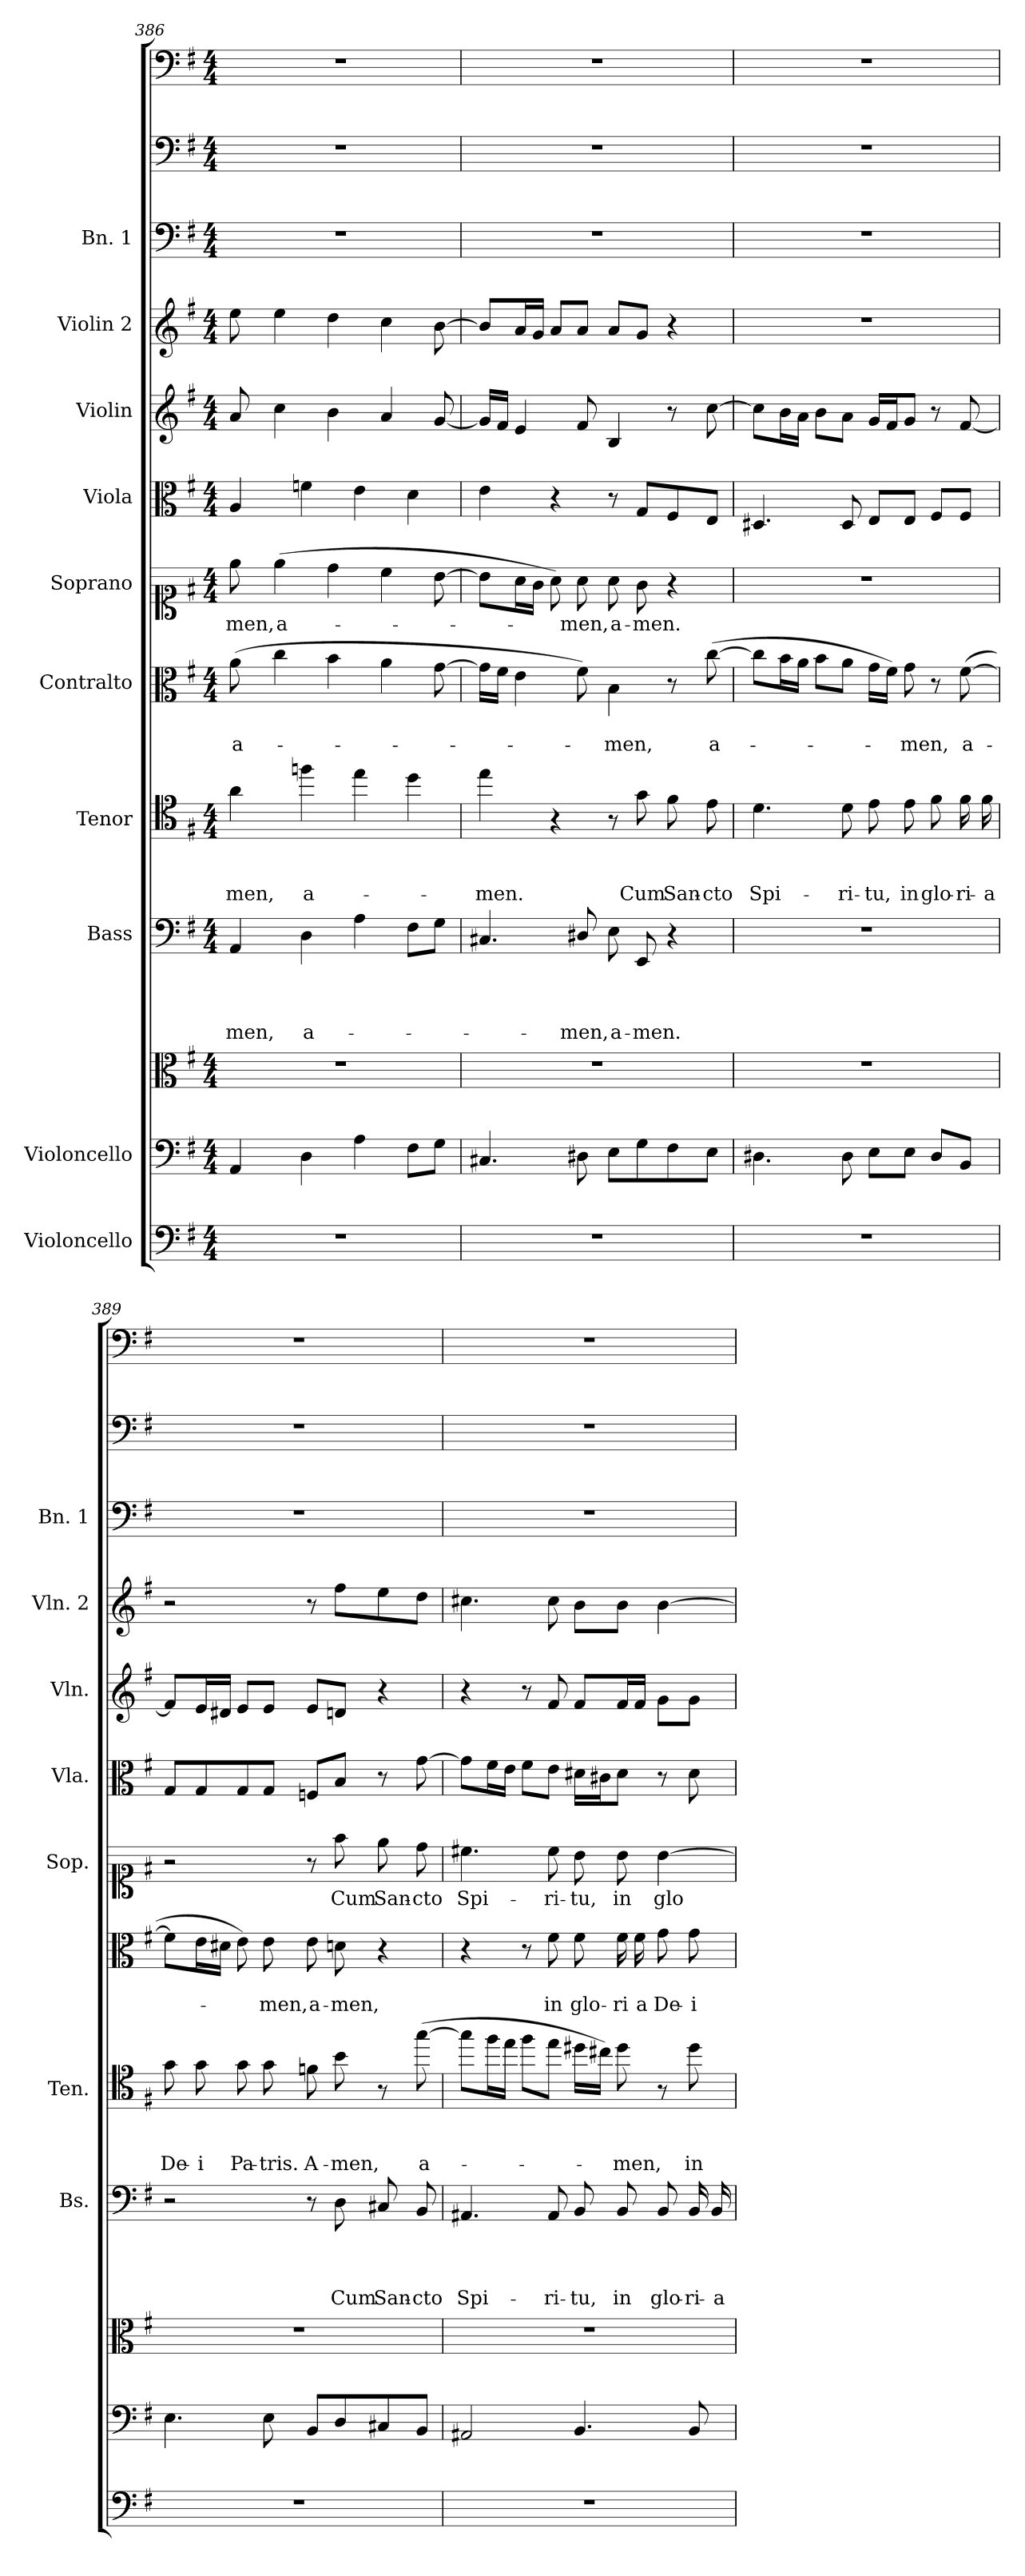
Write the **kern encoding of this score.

**kern	**kern	**kern	**kern	**text	**text	**text	**text	**kern	**text	**text	**text	**kern	**text	**text	**kern	**text	**kern	**kern	**kern	**kern	**kern	**kern
*part13	*part12	*part11	*part10	*part10	*part10	*part10	*part10	*part9	*part9	*part9	*part9	*part8	*part8	*part8	*part7	*part7	*part6	*part5	*part4	*part3	*part2	*part1
*staff13	*staff12	*staff11	*staff10	*staff10	*staff10	*staff10	*staff10	*staff9	*staff9	*staff9	*staff9	*staff8	*staff8	*staff8	*staff7	*staff7	*staff6	*staff5	*staff4	*staff3	*staff2	*staff1
*I"Violoncello	*I"Violoncello	*	*I"Bass	*	*	*	*	*I"Tenor	*	*	*	*I"Contralto	*	*	*I"Soprano	*	*I"Viola	*I"Violin	*I"Violin 2	*I"Bn. 1	*	*
*	*	*	*I'Bs.	*	*	*	*	*I'Ten.	*	*	*	*	*	*	*I'Sop.	*	*I'Vla.	*I'Vln.	*I'Vln. 2	*I'Bn. 1	*	*
!!LO:PB:g=z
*clefF4	*clefF4	*clefC3	*clefF4	*	*	*	*	*clefC4	*	*	*	*clefC3	*	*	*clefC1	*	*clefC3	*clefG2	*clefG2	*clefF4	*clefF4	*clefF4
*	*	*	*	*	*	*	*	*ITrd7c12	*	*	*	*	*	*	*	*	*	*	*	*	*	*
*k[f#]	*k[f#]	*k[f#]	*k[f#]	*	*	*	*	*k[f#]	*	*	*	*k[f#]	*	*	*k[f#]	*	*k[f#]	*k[f#]	*k[f#]	*k[f#]	*k[f#]	*k[f#]
*G:	*G:	*G:	*G:	*	*	*	*	*G:	*	*	*	*G:	*	*	*G:	*	*G:	*G:	*G:	*G:	*G:	*G:
*M4/4	*M4/4	*M4/4	*M4/4	*	*	*	*	*M4/4	*	*	*	*M4/4	*	*	*M4/4	*	*M4/4	*M4/4	*M4/4	*M4/4	*M4/4	*M4/4
=386	=386	=386	=386	=386	=386	=386	=386	=386	=386	=386	=386	=386	=386	=386	=386	=386	=386	=386	=386	=386	=386	=386
*	*^	*	*	*	*	*	*	*	*	*	*	*	*	*	*	*	*	*	*	*	*	*
!	!	!	!	!	!	!	!	!LO:LY:b	!	!	!	!LO:LY:b	!	!	!LO:LY:b	!	!LO:LY:b	!	!	!	!	!	!
1r	4AA/	1ryy	1r	4AA/	.	.	.	-men,	4A\	.	.	-men,	(>8a\	.	a-	8ee\	-men,	4A/	8a/	8ee\	1r	1r	1r
!	!	!	!	!	!	!	!	!	!	!	!	!	!	!	!	!	!LO:LY:b	!	!	!	!	!	!
.	.	.	.	.	.	.	.	.	.	.	.	.	4cc\	.	.	(>4ee\	a-	.	4cc\	4ee\	.	.	.
!	!	!	!	!	!	!	!	!LO:LY:b	!	!	!	!LO:LY:b	!	!	!	!	!	!	!	!	!	!	!
.	4D\	.	.	4D\	.	.	.	a-	4fn\	.	.	a-	.	.	.	.	.	4fn\	.	.	.	.	.
.	.	.	.	.	.	.	.	.	.	.	.	.	4b\	.	.	4dd\	.	.	4b\	4dd\	.	.	.
.	4A\	.	.	4A\	.	.	.	.	4e\	.	.	.	.	.	.	.	.	4e\	.	.	.	.	.
.	.	.	.	.	.	.	.	.	.	.	.	.	4a\	.	.	4cc\	.	.	4a/	4cc\	.	.	.
.	8F#i\L	.	.	8F#\L	.	.	.	.	4d\	.	.	.	.	.	.	.	.	4d\	.	.	.	.	.
.	8G\J	.	.	8G\J	.	.	.	.	.	.	.	.	[>8g\	.	.	[>8b\	.	.	[<8g/	[>8b\	.	.	.
=387	=387	=387	=387	=387	=387	=387	=387	=387	=387	=387	=387	=387	=387	=387	=387	=387	=387	=387	=387	=387	=387	=387	=387
!	!	!	!	!	!	!	!	!	!	!	!	!LO:LY:b	!	!	!	!	!	!	!	!	!	!	!
1r	4.C#X/	1ryy	1r	4.C#X/	.	.	.	.	4e\	.	.	-men.	16g\LL]	.	.	8b\L]	.	4e\	16g/LL]	8b/L]	1r	1r	1r
.	.	.	.	.	.	.	.	.	.	.	.	.	16f#\JJ	.	.	.	.	.	16f#/JJ	.	.	.	.
.	.	.	.	.	.	.	.	.	.	.	.	.	4e\	.	.	16a\L	.	.	4e/	16a/L	.	.	.
.	.	.	.	.	.	.	.	.	.	.	.	.	.	.	.	16g\JJ	.	.	.	16g/JJ	.	.	.
.	.	.	.	.	.	.	.	.	4r	.	.	.	.	.	.	8a\)	.	4r	.	8a/L	.	.	.
!	!	!	!	!	!	!	!	!LO:LY:b	!	!	!	!	!	!	!	!	!LO:LY:b	!	!	!	!	!	!
.	8D#X\	.	.	8D#X/	.	.	.	-men,	.	.	.	.	8f#\)	.	.	8a\	-men,	.	8f#/	8a/J	.	.	.
!	!	!	!	!	!	!	!	!LO:LY:b	!	!	!	!	!	!	!LO:LY:b	!	!LO:LY:b	!	!	!	!	!	!
.	8E\L	.	.	8E\	.	.	.	a-	8r	.	.	.	4B\	.	-men,	8a\	a-	8r	4B/	8a/L	.	.	.
!	!	!	!	!	!	!	!	!LO:LY:b	!	!	!	!LO:LY:b	!	!	!	!	!LO:LY:b	!	!	!	!	!	!
.	8G\	.	.	8EE/	.	.	.	-men.	8G\	.	.	Cum	.	.	.	8g\	-men.	8G/L	.	8g/J	.	.	.
!	!	!	!	!	!	!	!	!	!	!	!	!LO:LY:b	!	!	!	!	!	!	!	!	!	!	!
.	8F#\	.	.	4r	.	.	.	.	8F#\	.	.	San-	8r	.	.	4r	.	8F#/	8r	4r	.	.	.
!	!	!	!	!	!	!	!	!	!	!	!	!LO:LY:b	!	!	!LO:LY:b	!	!	!	!	!	!	!	!
.	8E\J	.	.	.	.	.	.	.	8E\	.	.	-cto	(>[>8cc\	.	a-	.	.	8E/J	[>8cc\	.	.	.	.
=388	=388	=388	=388	=388	=388	=388	=388	=388	=388	=388	=388	=388	=388	=388	=388	=388	=388	=388	=388	=388	=388	=388	=388
!	!	!	!	!	!	!	!	!	!	!	!	!LO:LY:b	!	!	!	!	!	!	!	!	!	!	!
1r	4.D#X\	1ryy	1r	1r	.	.	.	.	4.D\	.	.	Spi-	8cc\L]	.	.	1r	.	4.D#X/	8cc\L]	1r	1r	1r	1r
.	.	.	.	.	.	.	.	.	.	.	.	.	16b\L	.	.	.	.	.	16b\L	.	.	.	.
.	.	.	.	.	.	.	.	.	.	.	.	.	16a\JJ	.	.	.	.	.	16a\JJ	.	.	.	.
.	.	.	.	.	.	.	.	.	.	.	.	.	8b\L	.	.	.	.	.	8b\L	.	.	.	.
!	!	!	!	!	!	!	!	!	!	!	!	!LO:LY:b	!	!	!	!	!	!	!	!	!	!	!
.	8D#\	.	.	.	.	.	.	.	8D\	.	.	-ri-	8a\J	.	.	.	.	8D#/	8a\J	.	.	.	.
!	!	!	!	!	!	!	!	!	!	!	!	!LO:LY:b	!	!	!	!	!	!	!	!	!	!	!
.	8E\L	.	.	.	.	.	.	.	8E\	.	.	-tu,	16g\LL	.	.	.	.	8E/L	16g/LL	.	.	.	.
.	.	.	.	.	.	.	.	.	.	.	.	.	16f#\JJ)	.	.	.	.	.	16f#/J	.	.	.	.
!	!	!	!	!	!	!	!	!	!	!	!	!LO:LY:b	!	!	!LO:LY:b	!	!	!	!	!	!	!	!
.	8E\J	.	.	.	.	.	.	.	8E\	.	.	in	8g\	.	-men,	.	.	8E/J	8g/J	.	.	.	.
!	!	!	!	!	!	!	!	!	!	!	!	!LO:LY:b	!	!	!	!	!	!	!	!	!	!	!
.	8D#i/L	.	.	.	.	.	.	.	8F#\	.	.	glo-	8r	.	.	.	.	8F#/L	8r	.	.	.	.
!	!	!	!	!	!	!	!	!	!	!	!	!LO:LY:b	!	!	!LO:LY:b	!	!	!	!	!	!	!	!
.	8BB/J	.	.	.	.	.	.	.	16F#\	.	.	-ri-	(>[>8f#\	.	a-	.	.	8F#/J	[<8f#/	.	.	.	.
!	!	!	!	!	!	!	!	!	!	!	!	!LO:LY:b	!	!	!	!	!	!	!	!	!	!	!
.	.	.	.	.	.	.	.	.	16F#\	.	.	-a	.	.	.	.	.	.	.	.	.	.	.
!!LO:PB:g=z
=389	=389	=389	=389	=389	=389	=389	=389	=389	=389	=389	=389	=389	=389	=389	=389	=389	=389	=389	=389	=389	=389	=389	=389
!	!	!	!	!	!	!	!	!	!	!	!	!LO:LY:b	!	!	!	!	!	!	!	!	!	!	!
1r	4.E\	1ryy	1r	2r	.	.	.	.	8G\	.	.	De-	8f#\L]	.	.	2r	.	8G/L	8f#/L]	2r	1r	1r	1r
!	!	!	!	!	!	!	!	!	!	!	!	!LO:LY:b	!	!	!	!	!	!	!	!	!	!	!
.	.	.	.	.	.	.	.	.	8G\	.	.	-i	16e\L	.	.	.	.	8G/	16e/L	.	.	.	.
.	.	.	.	.	.	.	.	.	.	.	.	.	16d#X\JJ	.	.	.	.	.	16d#X/JJ	.	.	.	.
!	!	!	!	!	!	!	!	!	!	!	!	!LO:LY:b	!	!	!	!	!	!	!	!	!	!	!
.	.	.	.	.	.	.	.	.	8G\	.	.	Pa-	8e\)	.	.	.	.	8G/	8e/L	.	.	.	.
!	!	!	!	!	!	!	!	!	!	!	!	!LO:LY:b	!	!	!LO:LY:b	!	!	!	!	!	!	!	!
.	8E\	.	.	.	.	.	.	.	8G\	.	.	-tris.	8e\	.	-men,	.	.	8G/J	8e/J	.	.	.	.
!	!	!	!	!	!	!	!	!	!	!	!	!LO:LY:b	!	!	!LO:LY:b	!	!	!	!	!	!	!	!
.	8BB/L	.	.	8r	.	.	.	.	8Fn\	.	.	A-	8e\	.	a-	8r	.	8Fn/L	8e/L	8r	.	.	.
!	!	!	!	!	!	!	!	!LO:LY:b	!	!	!	!LO:LY:b	!	!	!LO:LY:b	!	!LO:LY:b	!	!	!	!	!	!
.	8D/	.	.	8D\	.	.	.	Cum	8B\	.	.	-men,	8dn\	.	-men,	8ff#\	Cum	8B/J	8dn/J	8ff#\L	.	.	.
!	!	!	!	!	!	!	!	!LO:LY:b	!	!	!	!	!	!	!	!	!LO:LY:b	!	!	!	!	!	!
.	8C#X/	.	.	8C#X/	.	.	.	San-	8r	.	.	.	4r	.	.	8ee\	San-	8r	4r	8ee\	.	.	.
!	!	!	!	!	!	!	!	!LO:LY:b	!	!	!	!LO:LY:b	!	!	!	!	!LO:LY:b	!	!	!	!	!	!
.	8BB/J	.	.	8BB/	.	.	.	-cto	(>[>8g\	.	.	a-	.	.	.	8dd\	-cto	[>8g\	.	8dd\J	.	.	.
=390	=390	=390	=390	=390	=390	=390	=390	=390	=390	=390	=390	=390	=390	=390	=390	=390	=390	=390	=390	=390	=390	=390	=390
!	!	!	!	!	!	!	!	!LO:LY:b	!	!	!	!	!	!	!	!	!LO:LY:b	!	!	!	!	!	!
1r	2AA#X/	1ryy	1r	4.AA#X/	.	.	.	Spi-	8g\L]	.	.	.	4r	.	.	4.cc#X\	Spi-	8g\L]	4r	4.cc#X\	1r	1r	1r
.	.	.	.	.	.	.	.	.	16f#\L	.	.	.	.	.	.	.	.	16f#\L	.	.	.	.	.
.	.	.	.	.	.	.	.	.	16e\JJ	.	.	.	.	.	.	.	.	16e\JJ	.	.	.	.	.
.	.	.	.	.	.	.	.	.	8f#\L	.	.	.	8r	.	.	.	.	8f#\L	8r	.	.	.	.
!	!	!	!	!	!	!	!	!LO:LY:b	!	!	!	!	!	!	!LO:LY:b	!	!LO:LY:b	!	!	!	!	!	!
.	.	.	.	8AA#/	.	.	.	-ri-	8e\J	.	.	.	8f#\	.	in	8cc#\	-ri-	8e\J	8f#/	8cc#\	.	.	.
!	!	!	!	!	!	!	!	!LO:LY:b	!	!	!	!	!	!	!LO:LY:b	!	!LO:LY:b	!	!	!	!	!	!
.	4.BB/	.	.	8BB/	.	.	.	-tu,	16d#X\LL	.	.	.	8f#\	.	glo-	8b\	-tu,	16d#X\LL	8f#/L	8b\L	.	.	.
.	.	.	.	.	.	.	.	.	16c#X\JJ)	.	.	.	.	.	.	.	.	16c#X\J	.	.	.	.	.
!	!	!	!	!	!	!	!	!LO:LY:b	!	!	!	!LO:LY:b	!	!	!LO:LY:b	!	!LO:LY:b	!	!	!	!	!	!
.	.	.	.	8BB/	.	.	.	in	8d#\	.	.	-men,	16f#\	.	-ri	8b\	in	8d#\J	16f#/L	8b\J	.	.	.
!	!	!	!	!	!	!	!	!	!	!	!	!	!	!	!LO:LY:b	!	!	!	!	!	!	!	!
.	.	.	.	.	.	.	.	.	.	.	.	.	16f#\	.	a	.	.	.	16f#/JJ	.	.	.	.
!	!	!	!	!	!	!	!	!LO:LY:b	!	!	!	!	!	!	!LO:LY:b	!	!LO:LY:b	!	!	!	!	!	!
.	.	.	.	8BB/	.	.	.	glo-	8r	.	.	.	8g\	.	De-	[>4b\	glo-	8r	8g\L	[>4b\	.	.	.
!	!	!	!	!	!	!	!	!LO:LY:b	!	!	!	!LO:LY:b	!	!	!LO:LY:b	!	!	!	!	!	!	!	!
.	8BB/	.	.	16BB/	.	.	.	-ri-	8d#\	.	.	in	8g\	.	-i	.	.	8d#\	8g\J	.	.	.	.
!	!	!	!	!	!	!	!	!LO:LY:b	!	!	!	!	!	!	!	!	!	!	!	!	!	!	!
.	.	.	.	16BB/	.	.	.	-a	.	.	.	.	.	.	.	.	.	.	.	.	.	.	.
*	*v	*v	*	*	*	*	*	*	*	*	*	*	*	*	*	*	*	*	*	*	*	*	*
=	=	=	=	=	=	=	=	=	=	=	=	=	=	=	=	=	=	=	=	=	=	=
*-	*-	*-	*-	*-	*-	*-	*-	*-	*-	*-	*-	*-	*-	*-	*-	*-	*-	*-	*-	*-	*-	*-
